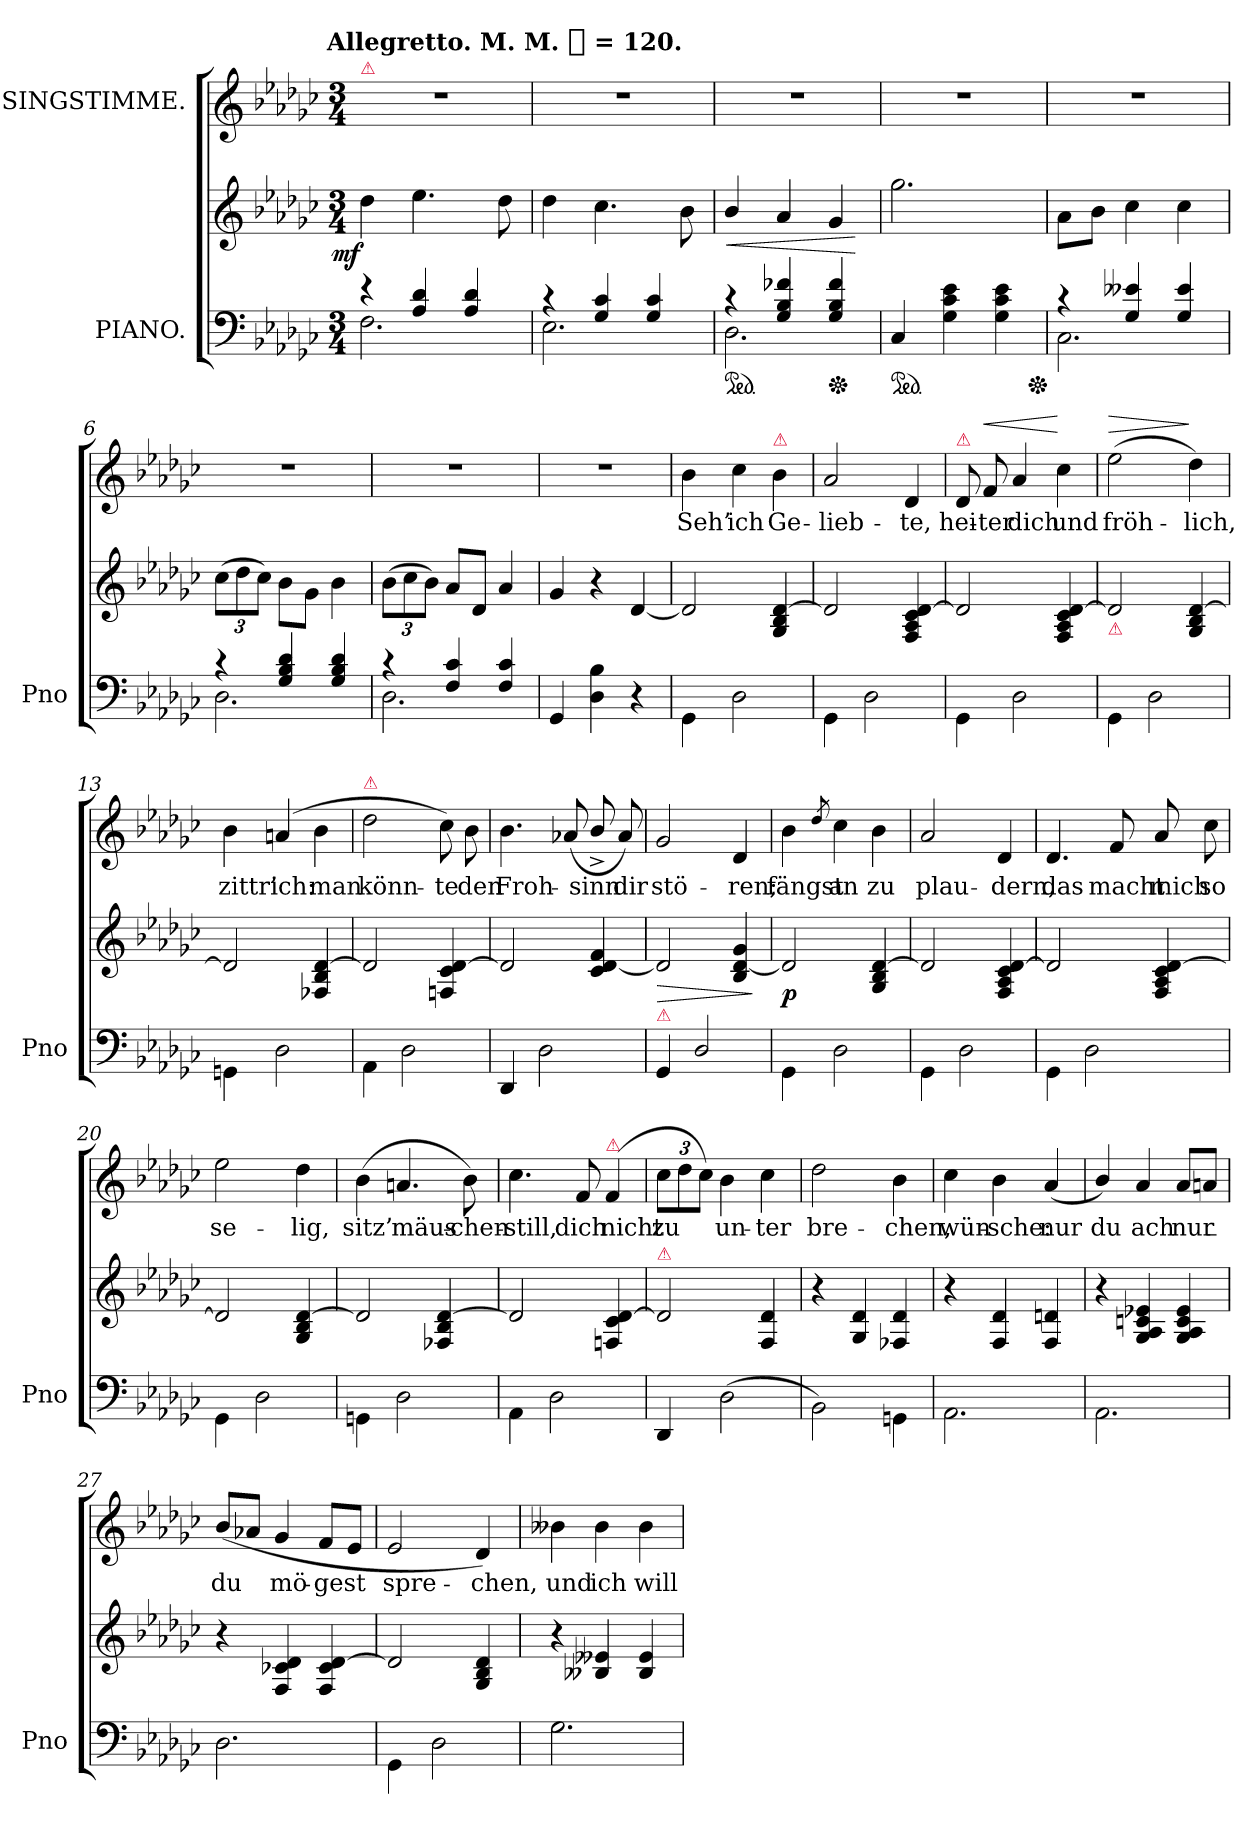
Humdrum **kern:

**kern	**kern	**dynam	**kern	**text	**dynam
*part2	*part2	*part2	*part1	*part1	*part1
*staff3	*staff2	*staff2/3	*staff1	*staff1	*staff1
*I"PIANO.	*	*	*I"SINGSTIMME.	*	*
*I'Pno	*	*	*	*	*
*clefF4	*clefG2	*	*clefG2	*	*
*k[b-e-a-d-g-c-]	*k[b-e-a-d-g-c-]	*	*k[b-e-a-d-g-c-]	*	*
!!LO:TX:omd:t=Allegretto. M. M. [quarter] = 120.
*M3/4	*M3/4	*	*M3/4	*	*
*MM120	*MM120	*	*MM120	*	*
=1	=1	=1	=1	=1	=1
*^	*	*	*	*	*
!	!	!	!	!LO:TX:a:color=crimson:t=⚠	!	!
!	!	!	!LO:DY:rj	!	!	!
4re	2.F	4dd-	mf	2.rdd	.	.
4A- 4d-	.	4.ee-	.	.	.	.
4A- 4d-	.	.	.	.	.	.
.	.	8dd-	.	.	.	.
=2	=2	=2	=2	=2	=2	=2
4rc	2.E-	4dd-	.	2.rdd	.	.
4G- 4c-	.	4.cc-	.	.	.	.
4G- 4c-	.	.	.	.	.	.
.	.	8b-	.	.	.	.
=3	=3	=3	=3	=3	=3	=3
*ped	*	*	*	*	*	*
4rc	2.D-	4b-/	<	2.rdd	.	.
4G- 4B- 4f-X	.	4a-	.	.	.	.
*Xped	*	*	*	*	*	*
4G- 4B- 4f-	.	4g-	.	.	.	.
*v	*v	*	*	*	*	*
.	.	[	.	.	.
=4	=4	=4	=4	=4	=4
*ped	*	*	*	*	*
4C-	2.gg-	.	2.rdd	.	.
4G- 4c- 4e-	.	.	.	.	.
4G- 4c- 4e-	.	.	.	.	.
*Xped	*	*	*	*	*
=5	=5	=5	=5	=5	=5
*^	*	*	*	*	*
4rc	2.C-	8a-\L	.	2.rdd	.	.
.	.	8b-\J	.	.	.	.
4G- 4e--X	.	4cc-	.	.	.	.
4G- 4e--	.	4cc-	.	.	.	.
=6	=6	=6	=6	=6	=6	=6
4rc	2.D-	(>12cc-L	.	2.rdd	.	.
.	.	12dd-	.	.	.	.
.	.	12cc-J)	.	.	.	.
4G- 4B- 4d-	.	8b-\L	.	.	.	.
.	.	8g-\J	.	.	.	.
4G- 4B- 4d-	.	4b-\	.	.	.	.
=7	=7	=7	=7	=7	=7	=7
4rc	2.D-	(>12b-\L	.	2.rdd	.	.
.	.	12cc-\	.	.	.	.
.	.	12b-\J)	.	.	.	.
4F 4c-	.	8a-L	.	.	.	.
.	.	8d-J	.	.	.	.
4F 4c-	.	4a-	.	.	.	.
*v	*v	*	*	*	*	*
=8	=8	=8	=8	=8	=8
4GG-/	4g-	.	2.rdd	.	.
4D-\ 4B-\	4r	.	.	.	.
4r	[4d-	.	.	.	.
=9	=9	=9	=9	=9	=9
4GG-\	2d-]	.	4b-	Seh’	.
2D-	.	.	4cc-	ich	.
!	!	!	!LO:TX:a:color=crimson:t=⚠	!	!
.	4G-/ 4B-/ [4d-/	.	4b-	Ge-	.
=10	=10	=10	=10	=10	=10
4GG-\	2d-]	.	2a-	-lieb-	.
2D-	.	.	.	.	.
.	4F/ 4A-/ 4c-/ [4d-/	.	4d-	-te,	.
=11	=11	=11	=11	=11	=11
!	!	!	!LO:TX:a:color=crimson:t=⚠	!	!
4GG-\	2d-]	.	8d-	hei-	.
!	!	!	!	!	!LO:HP:a
.	.	.	8f	-ter	<
2D-	.	.	4a-	dich	.
.	4F/ 4A-/ 4c-/ [4d-/	.	4cc-	und	[
=12	=12	=12	=12	=12	=12
!	!LO:TX:b:color=crimson:t=⚠	!	!	!	!
!	!	!	!	!	!LO:HP:a
4GG-\	2d-]	.	(>2ee-	fröh-	>
2D-	.	.	.	.	.
.	4G-/ 4B-/ [4d-/	.	4dd-)	-lich,	]
=13	=13	=13	=13	=13	=13
4GGn\	2d-]	.	4b-	zittr’	.
2D-	.	.	(>4an	ich:	.
.	4F-X/ 4B-/ [4d-/	.	4b-	man	.
=14	=14	=14	=14	=14	=14
!	!	!	!LO:TX:a:color=crimson:t=⚠	!	!
4AA-\	2d-]	.	2dd-	könn-	.
2D-	.	.	.	.	.
.	4Fn/ 4c-/ [4d-/	.	8cc-)	-te	.
.	.	.	8b-	den	.
=15	=15	=15	=15	=15	=15
4DD-/	2d-]	.	4.b-\	Froh-	.
2D-	.	.	.	.	.
.	.	.	(>8a-X	.	.
.	4c- [4d- 4f	.	8b-^>/	-sinn	.
.	.	.	8a-)	dir	.
=16	=16	=16	=16	=16	=16
!	!LO:TX:b:color=crimson:t=⚠	!	!	!	!
!	!	!LO:HP:b	!	!	!
4GG-	2d-]	>	2g-	stö-	.
2D-/	.	.	.	.	.
.	4B- [4d- 4g-	.	4d-	-ren;	.
.	.	]	.	.	.
=17	=17	=17	=17	=17	=17
4GG-\	2d-]	p	4b-	fängst	.
.	.	.	8qdd-/	.	.
2D-	.	.	4cc-	an	.
.	4G-/ 4B-/ [4d-/	.	4b-	zu	.
=18	=18	=18	=18	=18	=18
4GG-\	2d-]	.	2a-	plau-	.
2D-	.	.	.	.	.
.	4F/ 4A-/ 4c-/ [4d-/	.	4d-	-dern,	.
=19	=19	=19	=19	=19	=19
4GG-\	2d-]	.	4.d-	das	.
2D-	.	.	.	.	.
.	.	.	8f	macht	.
.	4F/ 4A-/ 4c-/ [4d-/	.	8a-	mich	.
.	.	.	8cc-	so	.
=20	=20	=20	=20	=20	=20
4GG-\	2d-]	.	2ee-	se-	.
2D-	.	.	.	.	.
.	4G-/ 4B-/ [4d-/	.	4dd-	-lig,	.
=21	=21	=21	=21	=21	=21
4GGn\	2d-]	.	(>4b-	sitz’	.
2D-	.	.	4.an	mäus-	.
.	4F-X/ 4B-/ [4d-/	.	.	.	.
.	.	.	8b-)	-chen-	.
=22	=22	=22	=22	=22	=22
4AA-\	2d-]	.	4.cc-	-still,	.
2D-	.	.	.	.	.
.	.	.	8f	dich	.
!	!	!	!LO:TX:a:color=crimson:t=⚠	!	!
.	4Fn/ 4c-/ [4d-/	.	(>4f	nicht	.
=23	=23	=23	=23	=23	=23
!	!LO:TX:a:color=crimson:t=⚠	!	!	!	!
4DD-	2d-]	.	12cc-L	zu	.
.	.	.	12dd-	.	.
.	.	.	12cc-J)	.	.
(<2D-	.	.	4b-	un-	.
.	4F/ 4d-/	.	4cc-	-ter	.
=24	=24	=24	=24	=24	=24
2BB-\)	4r	.	2dd-	-bre-	.
.	4G-/ 4d-/	.	.	.	.
4GGn\	4F-X 4d-	.	4b-	-chen,	.
=25	=25	=25	=25	=25	=25
2.AA-\	4r	.	4cc-	wün-	.
.	4F/ 4d-/	.	4b-	-sche:	.
.	4F/ 4dn/	.	(<4a-	nur	.
=26	=26	=26	=26	=26	=26
2.AA-\	4r	.	4b-/)	du	.
.	4G-/ 4A-/ 4cn/ 4e-X/	.	4a-	ach	.
.	4G-/ 4A-/ 4c/ 4e-/	.	8a-L	nur_	.
.	.	.	8anJ	.	.
=27	=27	=27	=27	=27	=27
2.D-	4r	.	(>8b-/L	du	.
.	.	.	8a-XJ	.	.
.	4F/ 4c-X/ 4d-/	.	4g-	mö-	.
.	4F/ 4c-/ [4d-/	.	8fL	-gest	.
.	.	.	8e-J	.	.
=28	=28	=28	=28	=28	=28
4GG-\	2d-]	.	2e-	spre-	.
2D-	.	.	.	.	.
.	4G-/ 4B-/ 4d-/	.	4d-)	-chen,	.
=29	=29	=29	=29	=29	=29
2.G-	4r	.	4b--X	und	.
.	4B--X/ 4e--X/	.	4b--	ich	.
.	4B--/ 4e--/	.	4b--	will	.
=	=	=	=	=	=
*-	*-	*-	*-	*-	*-
